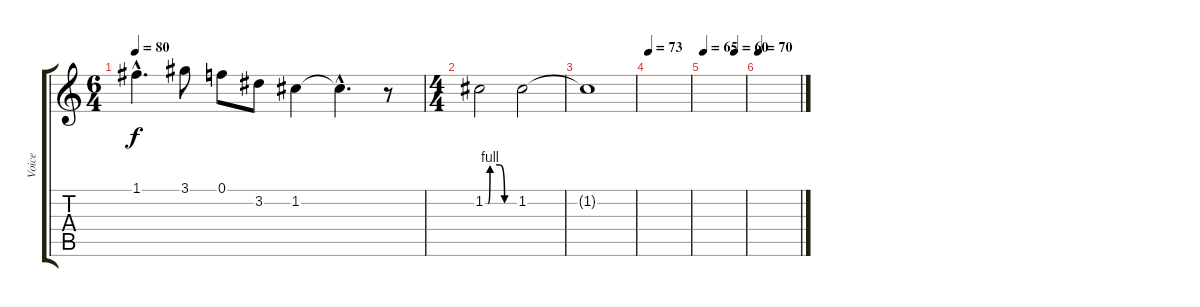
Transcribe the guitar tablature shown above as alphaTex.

\track ("Voice" "Voice") {instrument piccolo}
\staff {score tabs}
\tuning (F5 C5 Ab4 Eb4 Bb3 F3) {hide}
\ts (6 4)
\tempo 80
\clef g2
\ks c
1.1{hac}.4{d dy f} 3.1.8 0.1.8 3.2.8 1.2.4 1.2{hac t}.4{d} r.8 |
\ts (4 4)
1.2{be (custom 0 0 6 0 10 4 30 4 40 0 60 0)}.2 1.2.2 |
1.2{t}.1 |
\tempo 73
|
\tempo 65
\tempo (60 0.75)
|
\tempo 70
